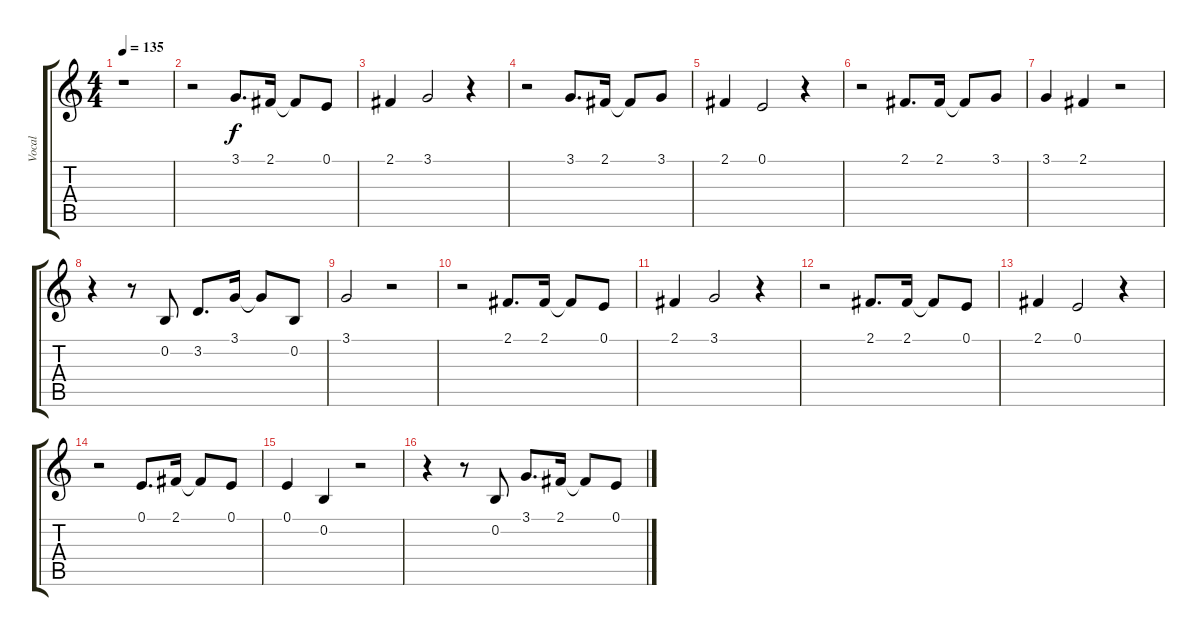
\track ("Vocal" "Vocal") {instrument lead1square}
\staff {score tabs}
\tuning (E4 B3 G3 D3 A2 E2) {hide}
\ts (4 4)
\tempo 135
\clef g2
\ks c
r.1{dy f} |
r.2 3.1.8{d} 2.1.16 2.1{t}.8 0.1.8 |
2.1.4 3.1.2 r.4 |
r.2 3.1.8{d} 2.1.16 2.1{t}.8 3.1.8 |
2.1.4 0.1.2 r.4 |
r.2 2.1.8{d} 2.1.16 2.1{t}.8 3.1.8 |
3.1.4 2.1.4 r.2 |
r.4 r.8 0.2.8 3.2.8{d} 3.1.16 3.1{t}.8 0.2.8 |
3.1.2 r.2 |
r.2 2.1.8{d} 2.1.16 2.1{t}.8 0.1.8 |
2.1.4 3.1.2 r.4 |
r.2 2.1.8{d} 2.1.16 2.1{t}.8 0.1.8 |
2.1.4 0.1.2 r.4 |
r.2 0.1.8{d} 2.1.16 2.1{t}.8 0.1.8 |
0.1.4 0.2.4 r.2 |
r.4 r.8 0.2.8 3.1.8{d} 2.1.16 2.1{t}.8 0.1.8
